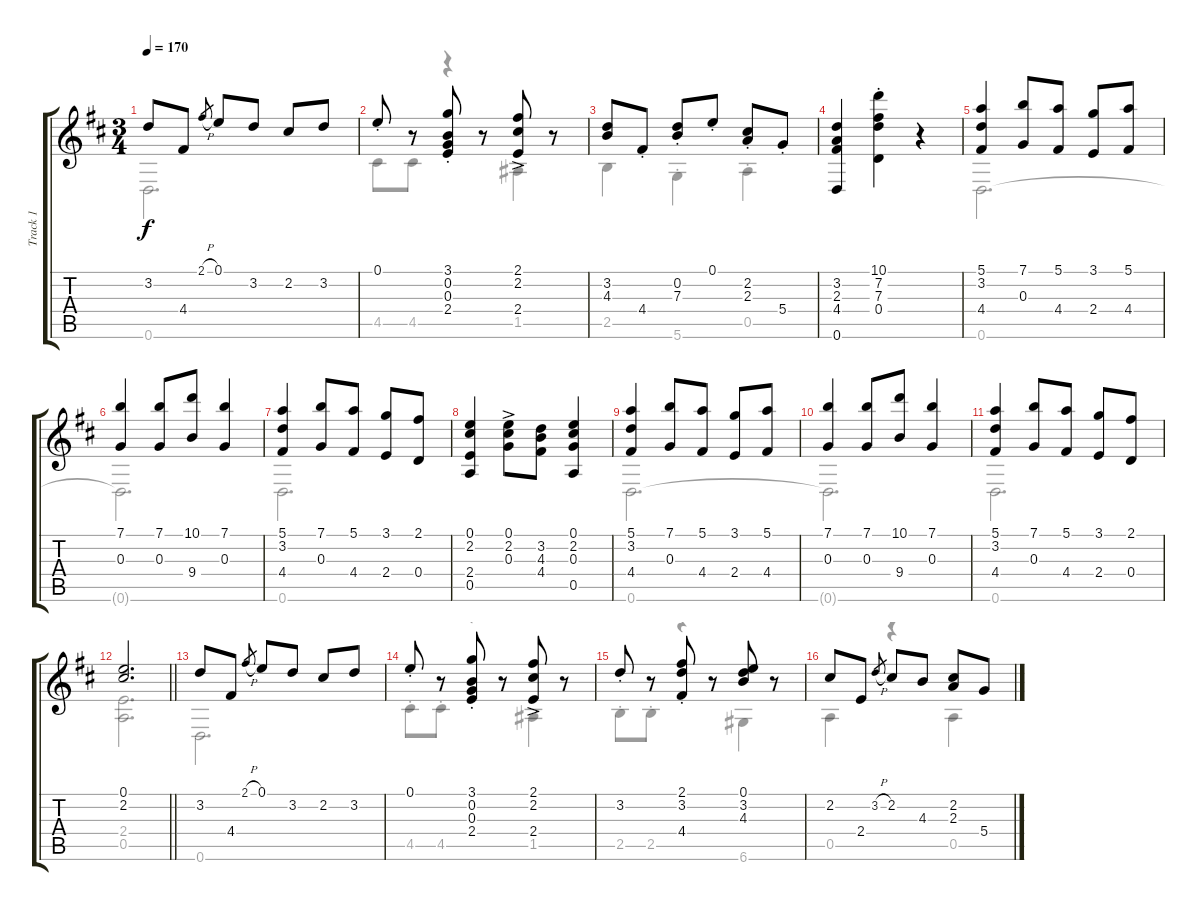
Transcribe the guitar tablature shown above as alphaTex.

\track ("Track 1" "Track 1") {instrument acousticguitarnylon}
\staff {score tabs}
\tuning (E4 B3 G3 D3 A2 D2) {hide}
\voice
\ts (3 4)
\tempo 170
\clef g2
\ks d
3.2.8{dy f} 4.4.8 2.1{h}.8{gr} 0.1.8 3.2.8 2.2.8 3.2.8 |
0.1{st}.8 r.8 (3.1{st} 0.2{st} 0.3{st} 2.4{st}).8 r.8 (2.1{ac} 2.2{ac} 2.4{ac}).8 r.8 |
(3.2 4.3).8 4.4{st}.8 (0.2{st} 7.3{st}).8 0.1{st}.8 (2.2{st} 2.3{st}).8 5.4{st}.8 |
(3.2 2.3 4.4 0.6).4 (10.1{st} 7.2{st} 7.3{st} 0.4).4 r.4 |
(5.1 3.2 4.4).4 (7.1 0.3).8 (5.1 4.4).8 (3.1 2.4).8 (5.1 4.4).8 |
(7.1 0.3).4 (7.1 0.3).8 (10.1 9.4).8 (7.1 0.3).4 |
(5.1 3.2 4.4).4 (7.1 0.3).8 (5.1 4.4).8 (3.1 2.4).8 (2.1 0.4).8 |
(0.1 2.2 2.4 0.5).4 (0.1{ac} 2.2{ac} 0.3{ac}).8 (3.2 4.3 4.4).8 (0.1 2.2 0.3 0.5).4 |
(5.1 3.2 4.4).4 (7.1 0.3).8 (5.1 4.4).8 (3.1 2.4).8 (5.1 4.4).8 |
(7.1 0.3).4 (7.1 0.3).8 (10.1 9.4).8 (7.1 0.3).4 |
(5.1 3.2 4.4).4 (7.1 0.3).8 (5.1 4.4).8 (3.1 2.4).8 (2.1 0.4).8 |
\barLineRight lightlight
(0.1 2.2).2{d} |
3.2.8 4.4.8 2.1{h}.8{gr} 0.1.8 3.2.8 2.2.8 3.2.8 |
0.1{st}.8 r.8 (3.1{st} 0.2{st} 0.3{st} 2.4{st}).8 r.8 (2.1{ac} 2.2{ac} 2.4{ac}).8 r.8 |
3.2{st}.8 r.8 (2.1{st} 3.2{st} 4.4{st}).8 r.8 (0.1 3.2 4.3).8 r.8 |
2.2.8 2.4.8 3.2{h}.8{gr} 2.2.8 4.3.8 (2.2 2.3).8 5.4.8
\voice
\clef g2
\ottava regular
\simile none
\ks d
0.6.2{d dy f} |
4.5.8 4.5.8 r.4 1.5.4 |
2.5.4 5.6{st}.4 0.5{st}.4 |
|
0.6.2{d} |
0.6{t}.2{d} |
0.6.2{d} |
|
0.6.2{d} |
0.6{t}.2{d} |
0.6.2{d} |
\barLineRight lightlight
(2.4 0.5).2{d} |
0.6.2{d} |
4.5{st}.8 4.5{st}.8 r.4 1.5.4 |
2.5{st}.8 2.5{st}.8 r.4 6.6.4 |
0.5.4 r.4 0.5.4
